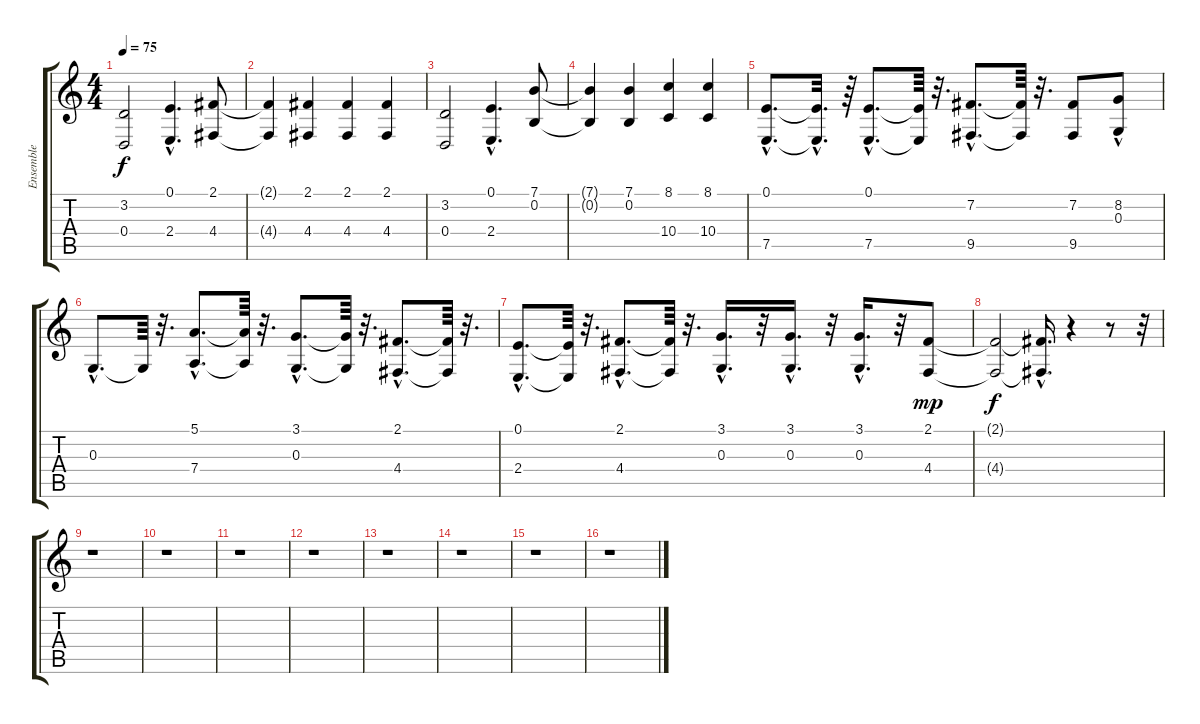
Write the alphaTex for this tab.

\track ("Ensemble" "Ensemble") {instrument stringensemble1}
\staff {score tabs}
\tuning (E4 B3 G3 D3 A2 E2) {hide}
\ts (4 4)
\tempo 75
\clef g2
\ks c
(3.2 0.4).2{dy f} (0.1{hac} 2.4{hac}).4{d} (2.1 4.4).8 |
(2.1{t} 4.4{t}).4 (2.1 4.4).4 (2.1 4.4).4 (2.1 4.4).4 |
(3.2 0.4).2 (0.1{hac} 2.4{hac}).4{d} (7.1 0.2).8 |
(7.1{t} 0.2{t}).4 (7.1 0.2).4 (8.1 10.4).4 (8.1 10.4).4 |
(0.1{hac} 7.5{hac}).8{d} (0.1{hac t} 7.5{hac t}).32{d} r.64 (0.1{hac} 7.5{hac}).8{d} (0.1{t} 7.5{t}).64 r.32{d} (7.2{hac} 9.5{hac}).8{d} (7.2{t} 9.5{t}).64 r.32{d} (7.2 9.5).8 (8.2 0.3{hac}).8 |
0.3{hac}.8{d} 0.3{t}.64 r.32{d} (5.1{hac} 7.4{hac}).8{d} (5.1{t} 7.4{t}).64 r.32{d} (3.1{hac} 0.3{hac}).8{d} (3.1{t} 0.3{t}).64 r.32{d} (2.1{hac} 4.4{hac}).8{d} (2.1{t} 4.4{t}).64 r.32{d} |
(0.1{hac} 2.4{hac}).8{d} (0.1{t} 2.4{t}).64 r.32{d} (2.1{hac} 4.4{hac}).8{d} (2.1{t} 4.4{t}).64 r.32{d} (3.1{hac} 0.3{hac}).16{d} r.32 (3.1{hac} 0.3{hac}).16{d} r.32 (3.1{hac} 0.3{hac}).16{d} r.32 (2.1 4.4).8{dy mp} |
(2.1{t} 4.4{t}).2{dy f} (2.1{hac t} 4.4{hac t}).16{d} r.4 r.8 r.32 |
r.1 |
r.1 |
r.1 |
r.1 |
r.1 |
r.1 |
r.1 |
r.1
